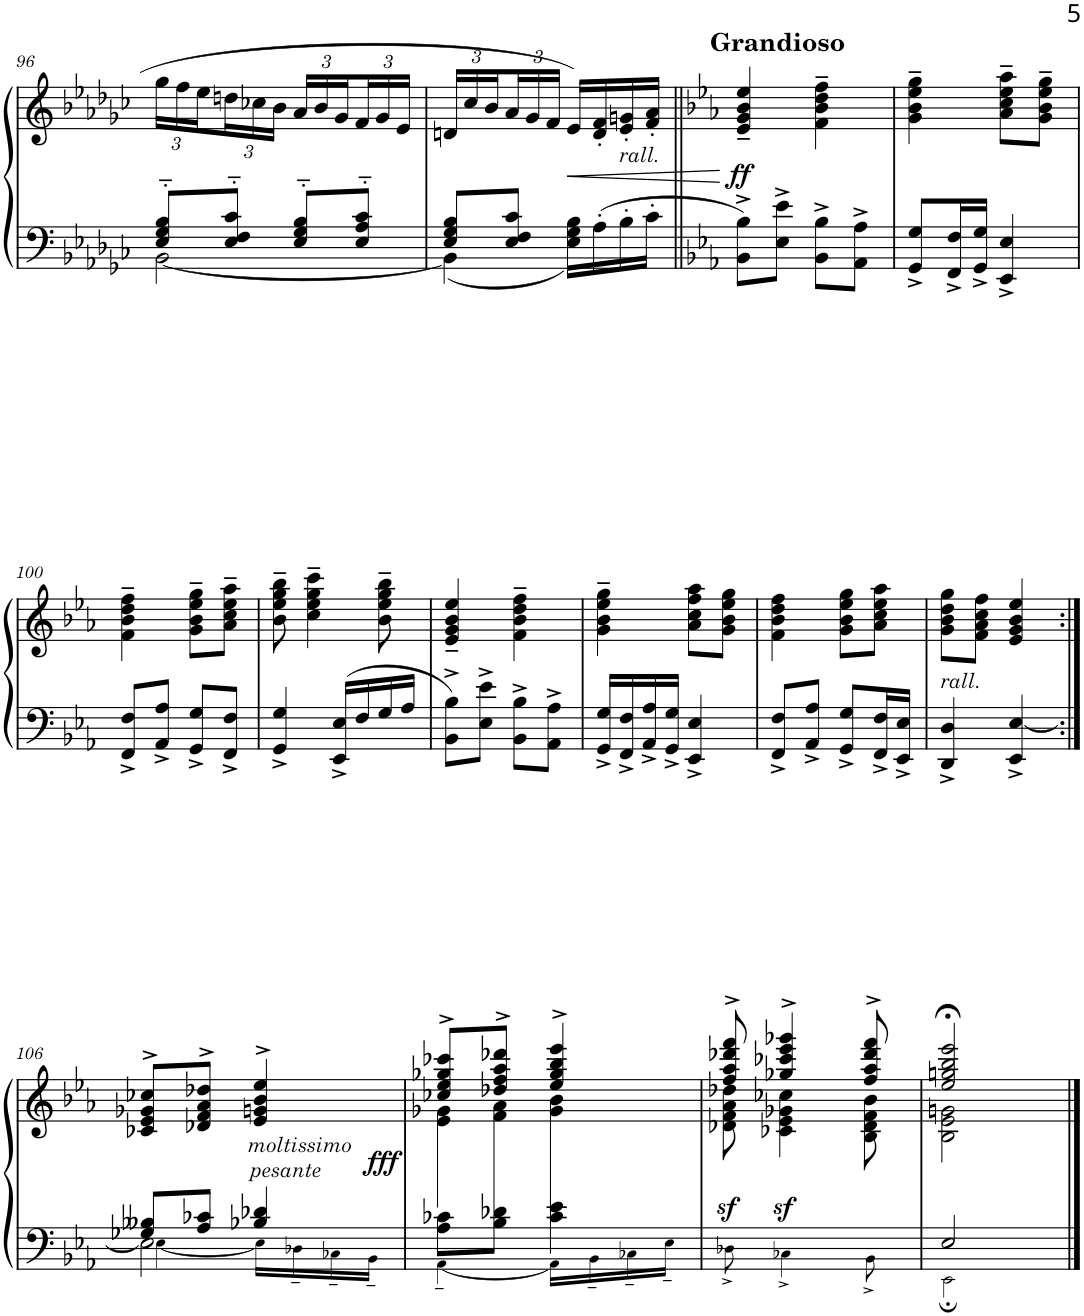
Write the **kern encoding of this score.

**kern	**kern	**dynam
*part1	*part1	*part1
*staff2	*staff1	*staff1/2
*I"ÓRGANO	*	*
!!LO:PB:g=z
*clefF4	*clefG2	*
*k[b-e-a-d-g-c-]	*k[b-e-a-d-g-c-]	*
*M2/4	*M2/4	*
=96	=96	=96
*^	*	*
*	*	*Xbrackettup	*
8E-/ 8G-/ 8B-/L	[2BB-\	24gg-\LL	.
.	.	24ff\	.
.	.	24ee-\	.
8E-/ 8F/ 8c-/J	.	24ddn\	.
.	.	24cc-X\	.
.	.	24b-\JJ	.
8E-/ 8G-/ 8B-/L	.	24a-/LL	.
.	.	24b-/	.
.	.	24g-/	.
8E-/ 8A-/ 8c-/J	.	24f/	.
.	.	24g-/	.
.	.	24e-/JJ	.
=97	=97	=97	=97
8E-/ 8G-/ 8B-/L	4BB-\]	24dn/LL	.
.	.	24cc-/	.
.	.	24b-/	.
8E-/ 8F/ 8c-/J	.	24a-/	.
.	.	24g-/	.
.	.	24f/JJ	.
!	!	!	!LO:HP:b
16E-\ 16G-\ 16B-\LL	4ryy	16e-/LL	<
16A-'\	.	16d/' 16f/'	.
!	!	!LO:TX:b:i:t=rall.	!
16B-'\	.	16e-/' 16gn/'	.
16c-'\JJ	.	16f/' 16a-/'JJ	.
*v	*v	*	*
.	.	[
=98||	=98||	=98||
*k[b-e-a-]	*k[b-e-a-]	*
!	!LO:TX:a:B:t=Grandioso	!
!	!	!LO:DY:b
8BB-\^ 8B-\^L	4e-/~ 4g/~ 4b-/~ 4ee-/~	ff
8E-\^ 8e-\^J	.	.
8BB-\^ 8B-\^L	4f\~ 4b-\~ 4dd\~ 4ff\~	.
8AA-\^ 8A-\^J	.	.
=99	=99	=99
8GG/^ 8G/^L	4g\~ 4b-\~ 4ee-\~ 4gg\~	.
16FF/^ 16F/^L	.	.
16GG/^ 16G/^JJ	.	.
4EE-/^ 4E-/^	8a-\~ 8cc\~ 8ee-\~ 8aa-\~L	.
.	8g\~ 8b-\~ 8ee-\~ 8gg\~J	.
!!LO:LB:g=z
=100	=100	=100
8FF/^ 8F/^L	4f\~ 4b-\~ 4dd\~ 4ff\~	.
8AA-/^ 8A-/^J	.	.
8GG/^ 8G/^L	8g\~ 8b-\~ 8ee-\~ 8gg\~L	.
8FF/^ 8F/^J	8a-\~ 8cc\~ 8ee-\~ 8aa-\~J	.
=101	=101	=101
4GG/^ 4G/^	8b-\~ 8ee-\~ 8gg\~ 8bb-\~	.
.	4cc\~ 4ee-\~ 4gg\~ 4ccc\~	.
16EE-/^ 16E-/^LL	.	.
16F/	.	.
16G/	8b-\~ 8ee-\~ 8gg\~ 8bb-\~	.
16A-/JJ	.	.
=102	=102	=102
8BB-\^ 8B-\^L	4e-/~ 4g/~ 4b-/~ 4ee-/~	.
8E-\^ 8e-\^J	.	.
8BB-\^ 8B-\^L	4f\~ 4b-\~ 4dd\~ 4ff\~	.
8AA-\^ 8A-\^J	.	.
=103	=103	=103
16GG/^ 16G/^LL	4g\~ 4b-\~ 4ee-\~ 4gg\~	.
16FF/^ 16F/^	.	.
16AA-/^ 16A-/^	.	.
16GG/^ 16G/^JJ	.	.
4EE-/^ 4E-/^	8a-\ 8cc\ 8ff\ 8aa-\L	.
.	8g\ 8b-\ 8ee-\ 8gg\J	.
=104	=104	=104
8FF/^ 8F/^L	4f\ 4b-\ 4dd\ 4ff\	.
8AA-/^ 8A-/^J	.	.
8GG/^ 8G/^L	8g\ 8b-\ 8ee-\ 8gg\L	.
16FF/^ 16F/^L	8a-\ 8cc\ 8ee-\ 8aa-\J	.
16EE-/^ 16E-/^JJ	.	.
=105	=105	=105
!	!LO:TX:b:i:t=rall.	!
4DD/^ 4D/^	8g\ 8b-\ 8dd\ 8gg\L	.
.	8f\ 8a-\ 8cc\ 8ff\J	.
4EE-/^ [4E-/^	4e-/ 4g/ 4b-/ 4ee-/	.
!!LO:LB:g=z
=106:|!	=106:|!	=106:|!
*^	*	*
*	*^	*	*
8G-X/ 8B--X/L	4E-!\_	2E-\	8c-X/^> 8e-/^> 8g-X/^> 8cc-X/^>L	.
8A-/ 8c-X/J	.	.	8d-X/^> 8f/^> 8a-/^> 8dd-X/^>J	.
!	!	!	!LO:TX:b:i:t=moltissimo	!
!	!	!	!LO:TX:b:t=pesante	!
4B-X/ 4d-X/	16E-!\LL]	.	4e-/^> 4gn/^> 4b-/^> 4ee-/^>	.
.	16D-X~!\	.	.	.
.	16C-X~!\	.	.	.
.	16BB-~!\JJ	.	.	.
*	*v	*v	*	*
=107	=107	=107	=107
*	*	*^	*
!	!	!	!	!LO:DY:b
8A-\ 8c-X\L	[4AA-~!\	8cc-X/^ 8ee-/^ 8gg-X/^ 8ccc-X/^L	8e-\ 8g-X\L	fff
8B-\ 8d-X\J	.	8dd-X/^ 8ff/^ 8aa-/^ 8ddd-X/^J	8f\ 8a-\J	.
4c-\ 4e-\	16AA-!\LL]	4ee-/^ 4gg-/^ 4bb-/^ 4eee-/^	4g-\ 4b-\	.
.	16BB-~!\	.	.	.
.	16C-X~!\	.	.	.
.	16E-~!\JJ	.	.	.
=108	=108	=108	=108	=108
!	!	!	!	!LO:DY:a=2
2ryy	8D-X^!\	8ff/^ 8aa-/^ 8ddd-X/^ 8fff/^	8d-X\ 8f\ 8a-\ 8dd-X\	sf
!	!	!	!	!LO:DY:a=2
.	4C-X^!\	4gg-X/^ 4ccc-X/^ 4eee-/^ 4ggg-X/^	4c-X\ 4e-\ 4g-X\ 4cc-X\	sf
.	8BB-^!\	8ff/^ 8aa-/^ 8ddd-/^ 8fff/^	8B-\ 8d-\ 8f\ 8b-\	.
=109	=109	=109	=109	=109
2E-/	2EE-;!\	2ee-/;< 2ggn/;< 2bb-/;< 2eee-/;<	2B-\ 2e-\ 2gn\	.
*v	*v	*	*	*
*	*v	*v	*
==	==	==
*-	*-	*-
